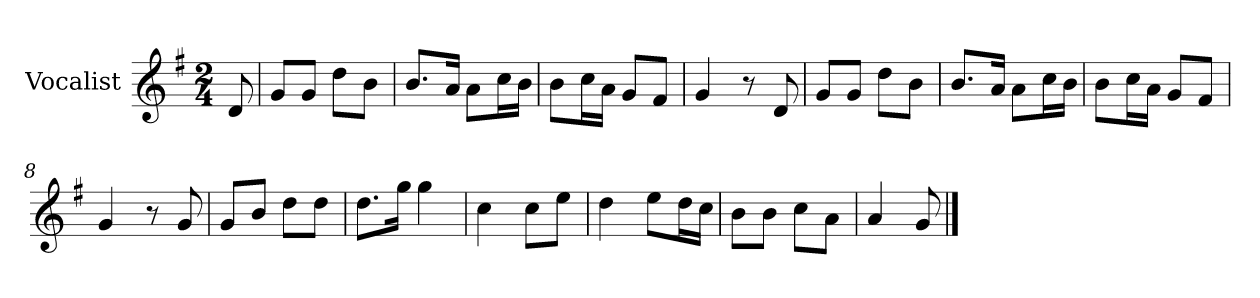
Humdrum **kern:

**kern
*part1
*staff1
*I"Vocalist
*k[f#]
*G:
*M2/4
=
8d
=1
8gL
8gJ
8ddL
8bJ
=2
8.bL
16aJk
8aL
16ccL
16bJJ
=3
8bL
16ccL
16aJJ
8gL
8f#J
=4
4g
8r
8d
=5
8gL
8gJ
8ddL
8bJ
=6
8.bL
16aJk
8aL
16ccL
16bJJ
=7
8bL
16ccL
16aJJ
8gL
8f#J
=8
4g
8r
8g
=9
8gL
8bJ
8ddL
8ddJ
=10
8.ddL
16ggJk
4gg
=11
4cc
8ccL
8eeJ
=12
4dd
8eeL
16ddL
16ccJJ
=13
8bL
8bJ
8ccL
8aJ
=14
4a
8g
==
*-
